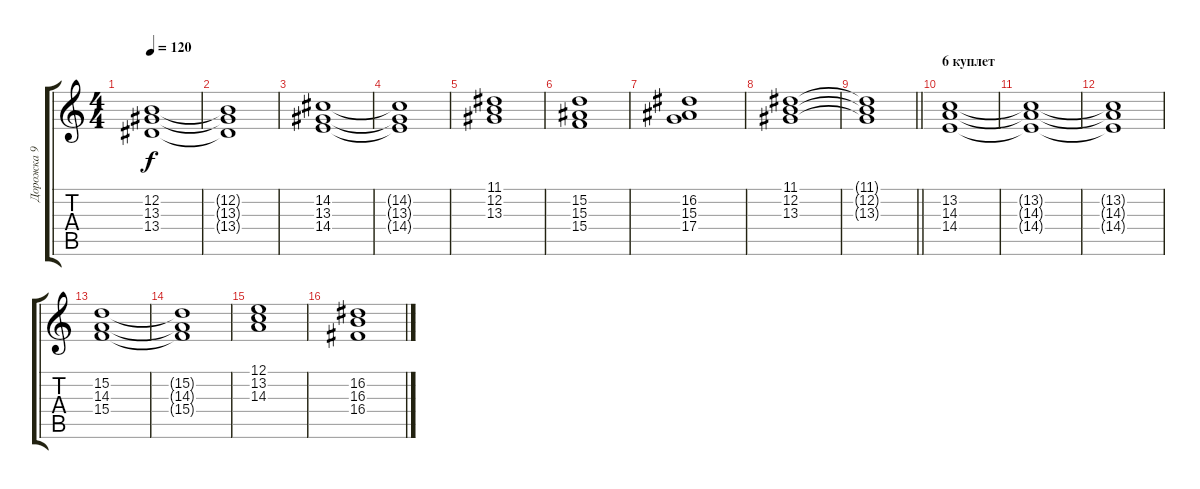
\track ("Дорожка 9" "Дорожка 9") {instrument choiraahs}
\staff {score tabs}
\tuning (E4 B3 G3 D3 A2 E2) {hide}
\ts (4 4)
\tempo 120
\clef g2
\ks c
(12.2{t} 13.3{t} 13.4{t}).1{dy f} |
(12.2{t} 13.3{t} 13.4{t}).1 |
(14.2 13.3 14.4).1 |
(14.2{t} 13.3{t} 14.4{t}).1 |
(11.1 12.2 13.3).1 |
(15.2 15.3 15.4).1 |
(16.2 15.3 17.4).1 |
(11.1 12.2 13.3).1 |
\barLineRight lightlight
(11.1{t} 12.2{t} 13.3{t}).1 |
\section ("" "6 куплет")
(13.2 14.3 14.4).1 |
(13.2{t} 14.3{t} 14.4{t}).1 |
(13.2{t} 14.3{t} 14.4{t}).1 |
(15.2 14.3 15.4).1 |
(15.2{t} 14.3{t} 15.4{t}).1 |
(12.1 13.2 14.3).1 |
(16.2 16.3 16.4).1
